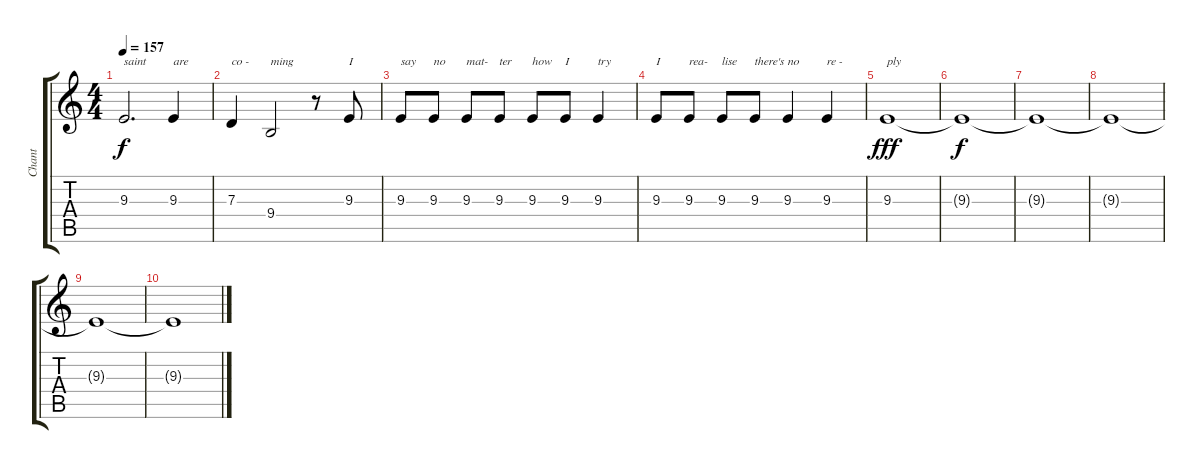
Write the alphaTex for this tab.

\track ("Chant" "Chant") {instrument choiraahs}
\staff {score tabs}
\tuning (E4 B3 G3 D3 A2 E2) {hide}
\ts (4 4)
\tempo 157
\clef g2
\ks c
9.3.2{d txt "saint" dy f} 9.3.4{txt "are"} |
7.3.4{txt "co -"} 9.4.2{txt "ming"} r.8 9.3.8{txt "I"} |
9.3.8{txt "say"} 9.3.8{txt "no"} 9.3.8{txt "mat-"} 9.3.8{txt "ter"} 9.3.8{txt "how"} 9.3.8{txt "I"} 9.3.4{txt "try"} |
9.3.8{txt "I"} 9.3.8{txt "rea-"} 9.3.8{txt "lise"} 9.3.8{txt "there's"} 9.3.4{txt "no"} 9.3.4{txt "re -"} |
9.3.1{txt "ply" dy fff} |
9.3{t}.1{dy f} |
9.3{t}.1 |
9.3{t}.1 |
9.3{t}.1 |
9.3{t}.1
